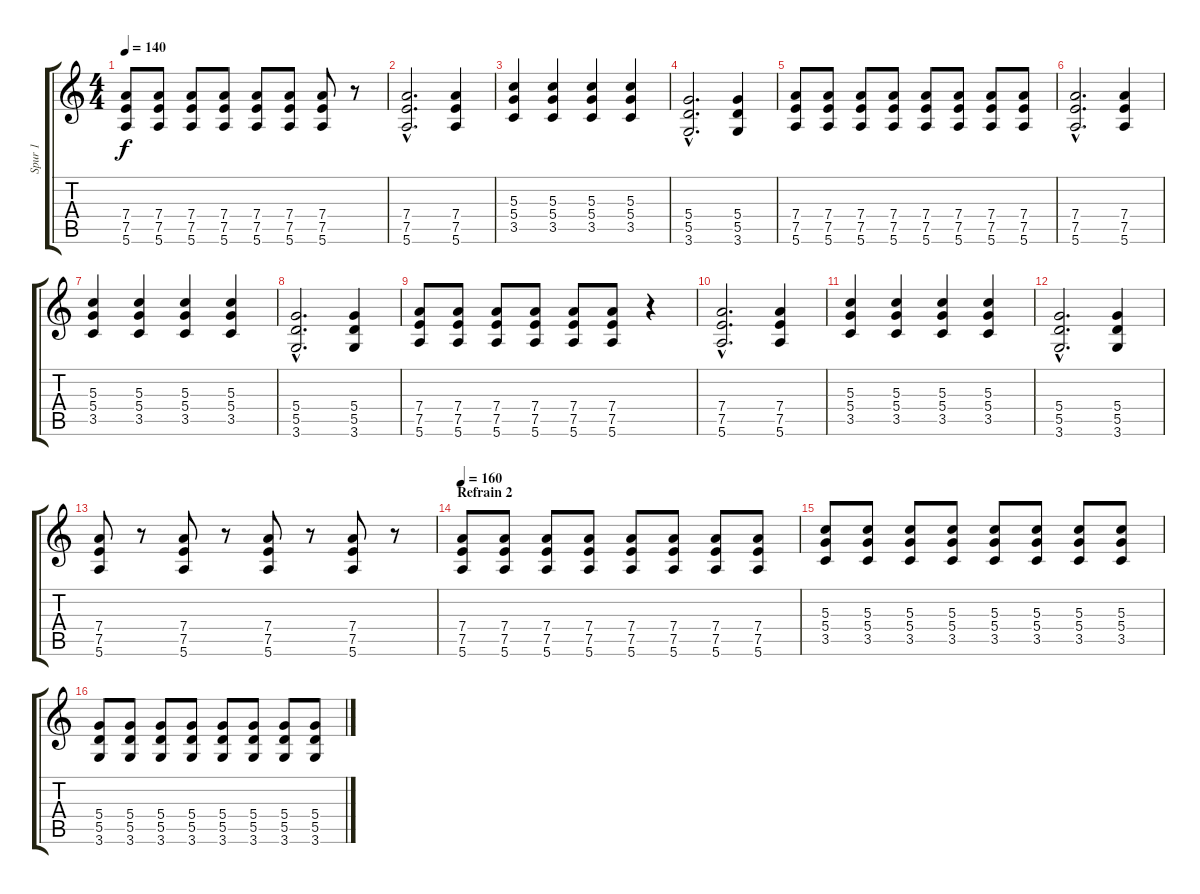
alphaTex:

\track ("Spur 1" "Spur 1") {instrument distortionguitar}
\staff {score tabs}
\tuning (E4 B3 G3 D3 A2 E2) {hide}
\ts (4 4)
\tempo 140
\clef g2
\ks c
(7.4 7.5 5.6).8{dy f} (7.4 7.5 5.6).8 (7.4 7.5 5.6).8 (7.4 7.5 5.6).8 (7.4 7.5 5.6).8 (7.4 7.5 5.6).8 (7.4 7.5 5.6).8 r.8 |
(7.4{hac} 7.5{hac} 5.6{hac}).2{d} (7.4 7.5 5.6).4 |
(5.3 5.4 3.5).4 (5.3 5.4 3.5).4 (5.3 5.4 3.5).4 (5.3 5.4 3.5).4 |
(5.4{hac} 5.5{hac} 3.6{hac}).2{d} (5.4 5.5 3.6).4 |
(7.4 7.5 5.6).8 (7.4 7.5 5.6).8 (7.4 7.5 5.6).8 (7.4 7.5 5.6).8 (7.4 7.5 5.6).8 (7.4 7.5 5.6).8 (7.4 7.5 5.6).8 (7.4 7.5 5.6).8 |
(7.4{hac} 7.5{hac} 5.6{hac}).2{d} (7.4 7.5 5.6).4 |
(5.3 5.4 3.5).4 (5.3 5.4 3.5).4 (5.3 5.4 3.5).4 (5.3 5.4 3.5).4 |
(5.4{hac} 5.5{hac} 3.6{hac}).2{d} (5.4 5.5 3.6).4 |
(7.4 7.5 5.6).8 (7.4 7.5 5.6).8 (7.4 7.5 5.6).8 (7.4 7.5 5.6).8 (7.4 7.5 5.6).8 (7.4 7.5 5.6).8 r.4 |
(7.4{hac} 7.5{hac} 5.6{hac}).2{d} (7.4 7.5 5.6).4 |
(5.3 5.4 3.5).4 (5.3 5.4 3.5).4 (5.3 5.4 3.5).4 (5.3 5.4 3.5).4 |
(5.4{hac} 5.5{hac} 3.6{hac}).2{d} (5.4 5.5 3.6).4 |
(7.4 7.5 5.6).8 r.8 (7.4 7.5 5.6).8 r.8 (7.4 7.5 5.6).8 r.8 (7.4 7.5 5.6).8 r.8 |
\section ("" "Refrain 2")
\tempo 160
(7.4 7.5 5.6).8 (7.4 7.5 5.6).8 (7.4 7.5 5.6).8 (7.4 7.5 5.6).8 (7.4 7.5 5.6).8 (7.4 7.5 5.6).8 (7.4 7.5 5.6).8 (7.4 7.5 5.6).8 |
(5.3 5.4 3.5).8 (5.3 5.4 3.5).8 (5.3 5.4 3.5).8 (5.3 5.4 3.5).8 (5.3 5.4 3.5).8 (5.3 5.4 3.5).8 (5.3 5.4 3.5).8 (5.3 5.4 3.5).8 |
(5.4 5.5 3.6).8 (5.4 5.5 3.6).8 (5.4 5.5 3.6).8 (5.4 5.5 3.6).8 (5.4 5.5 3.6).8 (5.4 5.5 3.6).8 (5.4 5.5 3.6).8 (5.4 5.5 3.6).8
